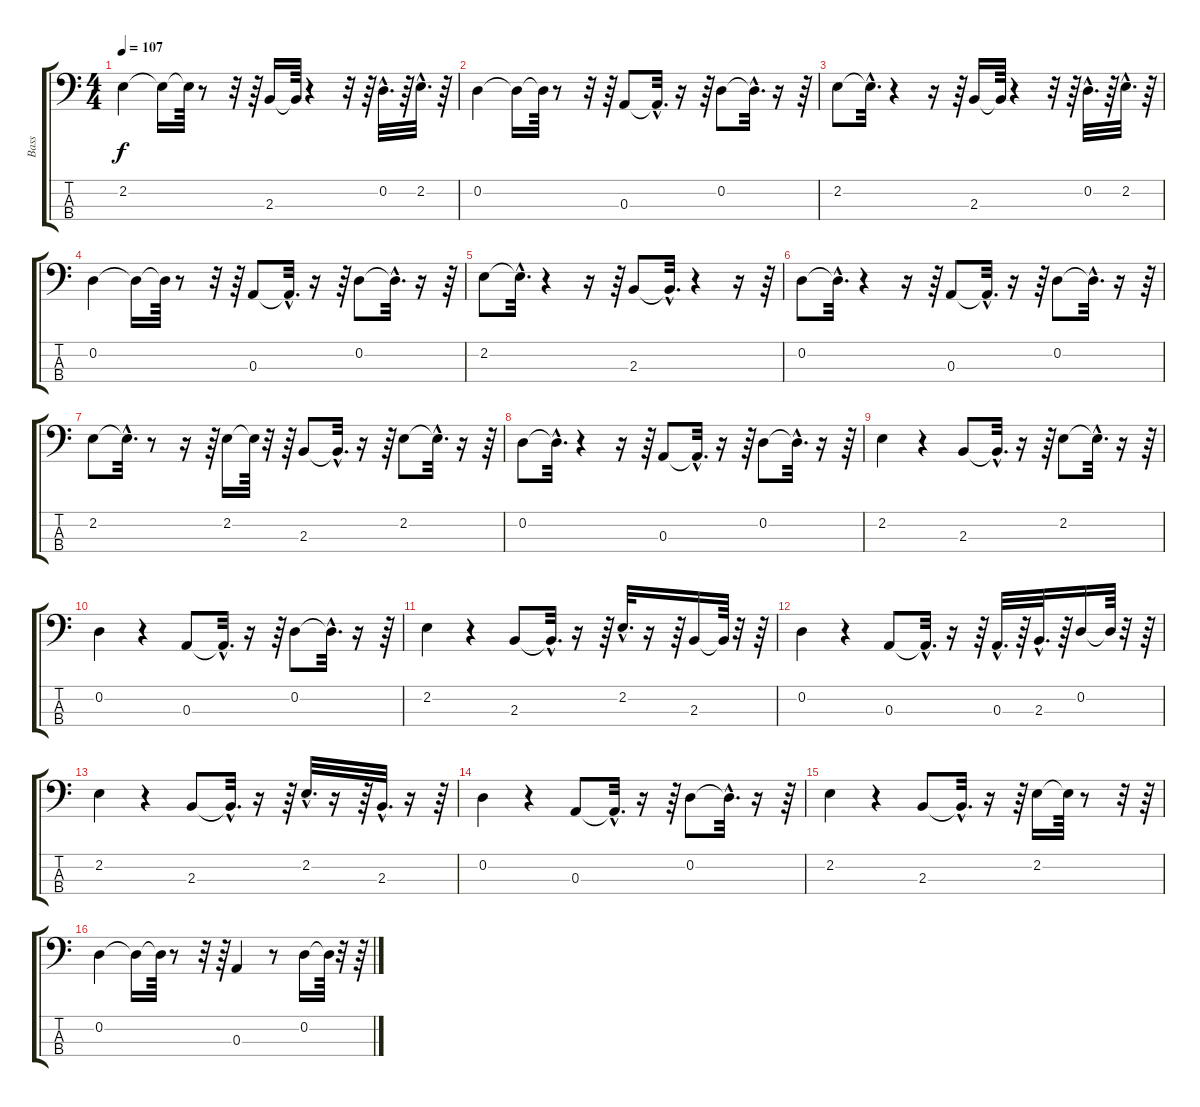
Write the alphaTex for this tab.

\track ("Bass" "Bass") {instrument electricbassfinger}
\staff {score tabs}
\tuning (G2 D2 A1 E1) {hide}
\ts (4 4)
\tempo 107
\clef f4
\ks c
2.2.4{dy f} 2.2{t}.16 2.2{t}.64 r.8 r.32 r.64 2.3.16 2.3{t}.64 r.4 r.32 r.64 0.2{hac}.32{d} r.64 2.2{hac}.32{d} r.64 |
0.2.4 0.2{t}.16 0.2{t}.64 r.8 r.32 r.64 0.3.8 0.3{hac t}.32{d} r.16 r.64 0.2.8 0.2{hac t}.32{d} r.16 r.64 |
2.2.8 2.2{hac t}.32{d} r.4 r.16 r.64 2.3.16 2.3{t}.64 r.4 r.32 r.64 0.2{hac}.32{d} r.64 2.2{hac}.32{d} r.64 |
0.2.4 0.2{t}.16 0.2{t}.64 r.8 r.32 r.64 0.3.8 0.3{hac t}.32{d} r.16 r.64 0.2.8 0.2{hac t}.32{d} r.16 r.64 |
2.2.8 2.2{hac t}.32{d} r.4 r.16 r.64 2.3.8 2.3{hac t}.32{d} r.4 r.16 r.64 |
0.2.8 0.2{hac t}.32{d} r.4 r.16 r.64 0.3.8 0.3{hac t}.32{d} r.16 r.64 0.2.8 0.2{hac t}.32{d} r.16 r.64 |
2.2.8 2.2{hac t}.32{d} r.8 r.16 r.64 2.2.16 2.2{t}.64 r.32 r.64 2.3.8 2.3{hac t}.32{d} r.16 r.64 2.2.8 2.2{hac t}.32{d} r.16 r.64 |
0.2.8 0.2{hac t}.32{d} r.4 r.16 r.64 0.3.8 0.3{hac t}.32{d} r.16 r.64 0.2.8 0.2{hac t}.32{d} r.16 r.64 |
2.2.4 r.4 2.3.8 2.3{hac t}.32{d} r.16 r.64 2.2.8 2.2{hac t}.32{d} r.16 r.64 |
0.2.4 r.4 0.3.8 0.3{hac t}.32{d} r.16 r.64 0.2.8 0.2{hac t}.32{d} r.16 r.64 |
2.2.4 r.4 2.3.8 2.3{hac t}.32{d} r.16 r.64 2.2{hac}.32{d} r.16 r.64 2.3.16 2.3{t}.64 r.32 r.64 |
0.2.4 r.4 0.3.8 0.3{hac t}.32{d} r.16 r.64 0.3{hac}.32{d} r.64 2.3{hac}.32{d} r.64 0.2.16 0.2{t}.64 r.32 r.64 |
2.2.4 r.4 2.3.8 2.3{hac t}.32{d} r.16 r.64 2.2{hac}.32{d} r.16 r.64 2.3{hac}.32{d} r.16 r.64 |
0.2.4 r.4 0.3.8 0.3{hac t}.32{d} r.16 r.64 0.2.8 0.2{hac t}.32{d} r.16 r.64 |
2.2.4 r.4 2.3.8 2.3{hac t}.32{d} r.16 r.64 2.2.16 2.2{t}.64 r.8 r.32 r.64 |
0.2.4 0.2{t}.16 0.2{t}.64 r.8 r.32 r.64 0.3.4 r.8 0.2.16 0.2{t}.64 r.32 r.64
